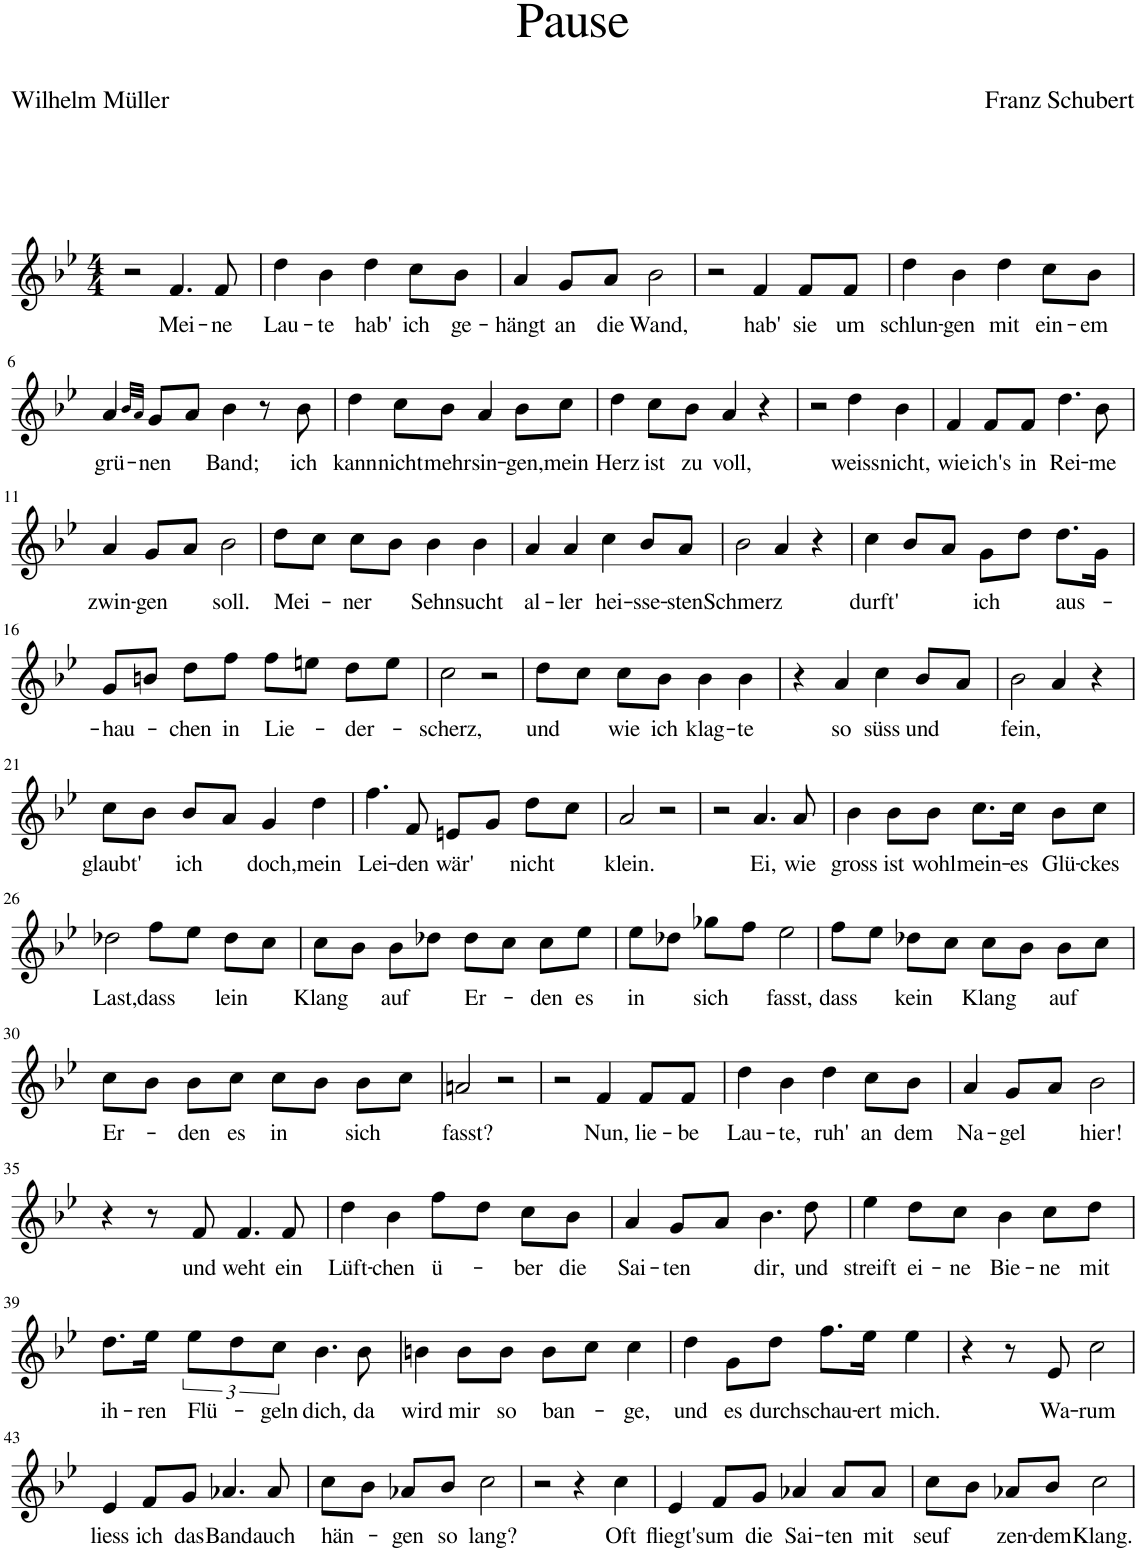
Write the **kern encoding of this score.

**kern	**text
*part1	*part1
*staff1	*staff1
*I"Piano	*
*I'Pno	*
*clefG2	*
*k[b-e-]	*
*M4/4	*
=1	=1
2r	.
!	!LO:LY:b
4.f/	Mei-
!	!LO:LY:b
8f/	-ne
=2	=2
!	!LO:LY:b
4dd\	Lau-
!	!LO:LY:b
4b-\	-te
!	!LO:LY:b
4dd\	hab'
!	!LO:LY:b
8cc\L	ich
!	!LO:LY:b
8b-\J	ge-
=3	=3
!	!LO:LY:b
4a/	-hängt
!	!LO:LY:b
8g/L	an
!	!LO:LY:b
8a/J	die
!	!LO:LY:b
2b-\	Wand,
=4	=4
2r	.
!	!LO:LY:b
4f/	hab'
!	!LO:LY:b
8f/L	sie
!	!LO:LY:b
8f/J	um
=5	=5
!	!LO:LY:b
4dd\	schlun-
!	!LO:LY:b
4b-\	-gen
!	!LO:LY:b
4dd\	mit
!	!LO:LY:b
8cc\L	ein-
!	!LO:LY:b
8b-\J	-em
!!LO:LB:g=z
=6	=6
!	!LO:LY:b
4a/	grü-
32qb-/LLL	.
32qa/JJJ	.
!	!LO:LY:b
8g/L	-nen
8a/J	.
!	!LO:LY:b
4b-\	Band;
8r	.
!	!LO:LY:b
8b-\	ich
=7	=7
!	!LO:LY:b
4dd\	kann
!	!LO:LY:b
8cc\L	nicht
!	!LO:LY:b
8b-\J	mehr
!	!LO:LY:b
4a/	sin-
!	!LO:LY:b
8b-\L	-gen,
!	!LO:LY:b
8cc\J	mein
=8	=8
!	!LO:LY:b
4dd\	Herz
!	!LO:LY:b
8cc\L	ist
!	!LO:LY:b
8b-\J	zu
!	!LO:LY:b
4a/	voll,
4r	.
=9	=9
2r	.
!	!LO:LY:b
4dd\	weiss
!	!LO:LY:b
4b-\	nicht,
=10	=10
!	!LO:LY:b
4f/	wie
!	!LO:LY:b
8f/L	ich's
!	!LO:LY:b
8f/J	in
!	!LO:LY:b
4.dd\	Rei-
!	!LO:LY:b
8b-\	-me
!!LO:LB:g=z
=11	=11
!	!LO:LY:b
4a/	zwin-
!	!LO:LY:b
8g/L	-gen
8a/J	.
!	!LO:LY:b
2b-\	soll.
=12	=12
!	!LO:LY:b
8dd\L	Mei-
8cc\J	.
!	!LO:LY:b
8cc\L	-ner
8b-\J	.
!	!LO:LY:b
4b-\	Sehn
!	!LO:LY:b
4b-\	sucht
=13	=13
!	!LO:LY:b
4a/	al-
!	!LO:LY:b
4a/	-ler
!	!LO:LY:b
4cc\	hei-
!	!LO:LY:b
8b-/L	-sse-
!	!LO:LY:b
8a/J	-sten
=14	=14
!	!LO:LY:b
2b-\	Schmerz
4a/	.
4r	.
=15	=15
!	!LO:LY:b
4cc\	durft'
8b-/L	.
8a/J	.
!	!LO:LY:b
8g\L	ich
8dd\J	.
!	!LO:LY:b
8.dd\L	aus-
16g\Jk	.
!!LO:LB:g=z
=16	=16
!	!LO:LY:b
8g/L	-hau-
8bn/J	.
!	!LO:LY:b
8dd\L	-chen
!	!LO:LY:b
8ff\J	in
!	!LO:LY:b
8ff\L	Lie-
8een\J	.
!	!LO:LY:b
8dd\L	-der-
8ee\J	.
=17	=17
!	!LO:LY:b
2cc\	-scherz,
2r	.
=18	=18
!	!LO:LY:b
8dd\L	und
8cc\J	.
!	!LO:LY:b
8cc\L	wie
!	!LO:LY:b
8b-\J	ich
!	!LO:LY:b
4b-\	klag-
!	!LO:LY:b
4b-\	-te
=19	=19
4r	.
!	!LO:LY:b
4a/	so
!	!LO:LY:b
4cc\	süss
!	!LO:LY:b
8b-/L	und
8a/J	.
=20	=20
!	!LO:LY:b
2b-\	fein,
4a/	.
4r	.
!!LO:LB:g=z
=21	=21
!	!LO:LY:b
8cc\L	glaubt'
8b-\J	.
!	!LO:LY:b
8b-/L	ich
8a/J	.
!	!LO:LY:b
4g/	doch,
!	!LO:LY:b
4dd\	mein
=22	=22
!	!LO:LY:b
4.ff\	Lei-
!	!LO:LY:b
8f/	-den
!	!LO:LY:b
8en/L	wär'
8g/J	.
!	!LO:LY:b
8dd\L	nicht
8cc\J	.
=23	=23
!	!LO:LY:b
2a/	klein.
2r	.
=24	=24
2r	.
!	!LO:LY:b
4.a/	Ei,
!	!LO:LY:b
8a/	wie
=25	=25
!	!LO:LY:b
4b-\	gross
!	!LO:LY:b
8b-\L	ist
!	!LO:LY:b
8b-\J	wohl
!	!LO:LY:b
8.cc\L	mein-
!	!LO:LY:b
16cc\Jk	-es
!	!LO:LY:b
8b-\L	Glü-
!	!LO:LY:b
8cc\J	-ckes
!!LO:LB:g=z
=26	=26
!	!LO:LY:b
2dd-X\	Last,
!	!LO:LY:b
8ff\L	dass
8ee-\J	.
!	!LO:LY:b
8dd-\L	lein
8cc\J	.
=27	=27
!	!LO:LY:b
8cc\L	Klang
8b-\J	.
!	!LO:LY:b
8b-\L	auf
8dd-X\J	.
!	!LO:LY:b
8dd-\L	Er-
8cc\J	.
!	!LO:LY:b
8cc\L	-den
!	!LO:LY:b
8ee-\J	es
=28	=28
!	!LO:LY:b
8ee-\L	in
8dd-X\J	.
!	!LO:LY:b
8gg-X\L	sich
8ff\J	.
!	!LO:LY:b
2ee-\	fasst,
=29	=29
!	!LO:LY:b
8ff\L	dass
8ee-\J	.
!	!LO:LY:b
8dd-X\L	kein
8cc\J	.
!	!LO:LY:b
8cc\L	Klang
8b-\J	.
!	!LO:LY:b
8b-\L	auf
8cc\J	.
!!LO:LB:g=z
=30	=30
!	!LO:LY:b
8cc\L	Er-
8b-\J	.
!	!LO:LY:b
8b-\L	-den
!	!LO:LY:b
8cc\J	es
!	!LO:LY:b
8cc\L	in
8b-\J	.
!	!LO:LY:b
8b-\L	sich
8cc\J	.
=31	=31
!	!LO:LY:b
2an/	fasst?
2r	.
=32	=32
2r	.
!	!LO:LY:b
4f/	Nun,
!	!LO:LY:b
8f/L	lie-
!	!LO:LY:b
8f/J	-be
=33	=33
!	!LO:LY:b
4dd\	Lau-
!	!LO:LY:b
4b-\	-te,
!	!LO:LY:b
4dd\	ruh'
!	!LO:LY:b
8cc\L	an
!	!LO:LY:b
8b-\J	dem
=34	=34
!	!LO:LY:b
4a/	Na-
!	!LO:LY:b
8g/L	-gel
8a/J	.
!	!LO:LY:b
2b-\	hier!
!!LO:LB:g=z
=35	=35
4r	.
8r	.
!	!LO:LY:b
8f/	und
!	!LO:LY:b
4.f/	weht
!	!LO:LY:b
8f/	ein
=36	=36
!	!LO:LY:b
4dd\	Lüft-
!	!LO:LY:b
4b-\	-chen
!	!LO:LY:b
8ff\L	ü-
8dd\J	.
!	!LO:LY:b
8cc\L	-ber
!	!LO:LY:b
8b-\J	die
=37	=37
!	!LO:LY:b
4a/	Sai-
!	!LO:LY:b
8g/L	-ten
8a/J	.
!	!LO:LY:b
4.b-\	dir,
!	!LO:LY:b
8dd\	und
=38	=38
!	!LO:LY:b
4ee-\	streift
!	!LO:LY:b
8dd\L	ei-
!	!LO:LY:b
8cc\J	-ne
!	!LO:LY:b
4b-\	Bie-
!	!LO:LY:b
8cc\L	-ne
!	!LO:LY:b
8dd\J	mit
!!LO:LB:g=z
=39	=39
!	!LO:LY:b
8.dd\L	ih-
!	!LO:LY:b
16ee-\Jk	-ren
!	!LO:LY:b
12ee-\L	Flü-
12dd\	.
!	!LO:LY:b
12cc\J	-geln
!	!LO:LY:b
4.b-\	dich,
!	!LO:LY:b
8b-\	da
=40	=40
!	!LO:LY:b
4bn\	wird
!	!LO:LY:b
8b\L	mir
!	!LO:LY:b
8b\J	so
!	!LO:LY:b
8b\L	ban-
8cc\J	.
!	!LO:LY:b
4cc\	-ge,
=41	=41
!	!LO:LY:b
4dd\	und
!	!LO:LY:b
8g\L	es
!	!LO:LY:b
8dd\J	durch
!	!LO:LY:b
8.ff\L	schau-
!	!LO:LY:b
16ee-\Jk	-ert
!	!LO:LY:b
4ee-\	mich.
=42	=42
4r	.
8r	.
!	!LO:LY:b
8e-/	Wa-
!	!LO:LY:b
2cc\	-rum
!!LO:LB:g=z
=43	=43
!	!LO:LY:b
4e-/	liess
!	!LO:LY:b
8f/L	ich
!	!LO:LY:b
8g/J	das
!	!LO:LY:b
4.a-X/	Band
!	!LO:LY:b
8a-/	auch
=44	=44
!	!LO:LY:b
8cc\L	hän-
8b-\J	.
!	!LO:LY:b
8a-X/L	-gen
!	!LO:LY:b
8b-/J	so
!	!LO:LY:b
2cc\	lang?
=45	=45
2r	.
4r	.
!	!LO:LY:b
4cc\	Oft
=46	=46
!	!LO:LY:b
4e-/	fliegt's
!	!LO:LY:b
8f/L	um
!	!LO:LY:b
8g/J	die
!	!LO:LY:b
4a-X/	Sai-
!	!LO:LY:b
8a-/L	-ten
!	!LO:LY:b
8a-/J	mit
=47	=47
!	!LO:LY:b
8cc\L	seuf
8b-\J	.
!	!LO:LY:b
8a-X/L	zen-
!	!LO:LY:b
8b-/J	-dem
!	!LO:LY:b
2cc\	Klang.
=	=
*-	*-
